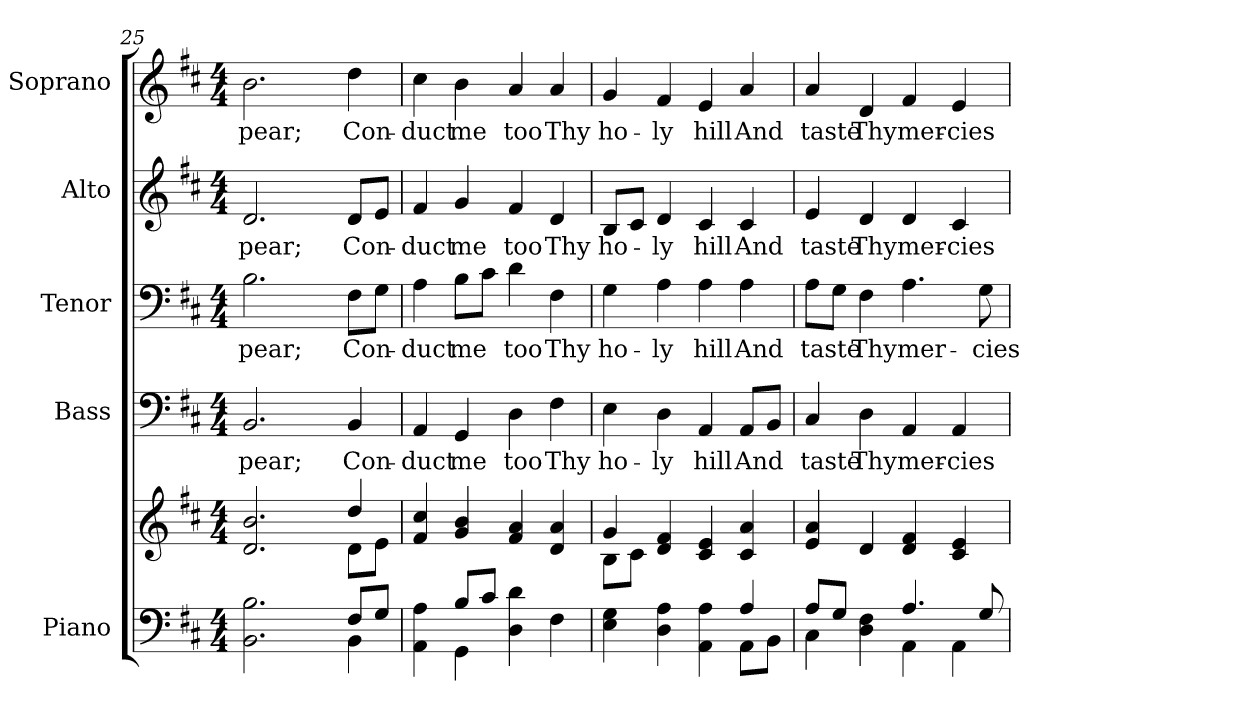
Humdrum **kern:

**kern	**kern	**kern	**text	**kern	**text	**kern	**text	**kern	**text
*part5	*part5	*part4	*part4	*part3	*part3	*part2	*part2	*part1	*part1
*staff6	*staff5	*staff4	*staff4	*staff3	*staff3	*staff2	*staff2	*staff1	*staff1
*I"Piano	*	*I"Bass	*	*I"Tenor	*	*I"Alto	*	*I"Soprano	*
*I'Pno.	*	*I'B.	*	*I'T.	*	*I'A.	*	*I'S.	*
!!LO:LB:g=z
*clefF4	*clefG2	*clefF4	*	*clefF4	*	*clefG2	*	*clefG2	*
*k[f#c#]	*k[f#c#]	*k[f#c#]	*	*k[f#c#]	*	*k[f#c#]	*	*k[f#c#]	*
*D:	*D:	*D:	*	*D:	*	*D:	*	*D:	*
*M4/4	*M4/4	*M4/4	*	*M4/4	*	*M4/4	*	*M4/4	*
=25	=25	=25	=25	=25	=25	=25	=25	=25	=25
*^	*^	*	*	*	*	*	*	*	*
!	!	!	!	!	!LO:LY:b:color=#000000	!	!	!	!	!	!
!	!	!	!	!	!	!	!LO:LY:b:color=#000000	!	!	!	!
!	!	!	!	!	!	!	!	!	!LO:LY:b:color=#000000	!	!
!	!	!	!	!	!	!	!	!	!	!	!LO:LY:b:color=#000000
2.BBi\ 2.Bi	2ryy	2.di/ 2.bi	2ryy	2.BBi/	-pear;	2.Bi\	-pear;	2.di/	-pear;	2.bi\	-pear;
.	4ryy	.	4ryy	.	.	.	.	.	.	.	.
!	!	!	!	!	!LO:LY:b:color=#000000	!	!	!	!	!	!
!	!	!	!	!	!	!	!LO:LY:b:color=#000000	!	!	!	!
!	!	!	!	!	!	!	!	!	!LO:LY:b:color=#000000	!	!
!	!	!	!	!	!	!	!	!	!	!	!LO:LY:b:color=#000000
8F#i/L	4BBi\	4ddi/	8di\L	4BBi/	Con-	8F#i\L	Con-	8di/L	Con-	4ddi\	Con-
8Gi/J	.	.	8ei\J	.	.	8Gi\J	.	8ei/J	.	.	.
*	*	*v	*v	*	*	*	*	*	*	*	*
=26	=26	=26	=26	=26	=26	=26	=26	=26	=26	=26
*	*	*^	*	*	*	*	*	*	*	*
!	!	!	!	!	!LO:LY:b:color=#000000	!	!	!	!	!	!
*	*	*v	*v	*	*	*	*	*	*	*	*
*	*	*^	*	*	*	*	*	*	*	*
!	!	!	!	!	!	!	!LO:LY:b:color=#000000	!	!	!	!
*	*	*v	*v	*	*	*	*	*	*	*	*
*	*	*^	*	*	*	*	*	*	*	*
!	!	!	!	!	!	!	!	!	!LO:LY:b:color=#000000	!	!
*	*	*v	*v	*	*	*	*	*	*	*	*
*	*	*^	*	*	*	*	*	*	*	*
!	!	!	!	!	!	!	!	!	!	!	!LO:LY:b:color=#000000
*	*	*v	*v	*	*	*	*	*	*	*	*
4AAi\ 4Ai	4ryy	4f#i/ 4cc#i	4AAi/	-duct	4Ai\	-duct	4f#i/	-duct	4cc#i\	-duct
!	!	!	!	!LO:LY:b:color=#000000	!	!	!	!	!	!
!	!	!	!	!	!	!LO:LY:b:color=#000000	!	!	!	!
!	!	!	!	!	!	!	!	!LO:LY:b:color=#000000	!	!
!	!	!	!	!	!	!	!	!	!	!LO:LY:b:color=#000000
8Bi/L	4GGi\	4gi/ 4bi	4GGi/	me	8Bi\L	me	4gi/	me	4bi\	me
8c#i/J	.	.	.	.	8c#i\J	.	.	.	.	.
!	!	!	!	!LO:LY:b:color=#000000	!	!	!	!	!	!
!	!	!	!	!	!	!LO:LY:b:color=#000000	!	!	!	!
!	!	!	!	!	!	!	!	!LO:LY:b:color=#000000	!	!
!	!	!	!	!	!	!	!	!	!	!LO:LY:b:color=#000000
4Di\ 4di	2ryy	4f#i/ 4ai	4Di\	too	4di\	too	4f#i/	too	4ai/	too
!	!	!	!	!LO:LY:b:color=#000000	!	!	!	!	!	!
!	!	!	!	!	!	!LO:LY:b:color=#000000	!	!	!	!
!	!	!	!	!	!	!	!	!LO:LY:b:color=#000000	!	!
!	!	!	!	!	!	!	!	!	!	!LO:LY:b:color=#000000
4F#i\	.	4di/ 4ai	4F#i\	Thy	4F#i\	Thy	4di/	Thy	4ai/	Thy
!!LO:PB:g=z
=27	=27	=27	=27	=27	=27	=27	=27	=27	=27	=27
*	*	*^	*	*	*	*	*	*	*	*
!	!	!	!	!	!LO:LY:b:color=#000000	!	!	!	!	!	!
!	!	!	!	!	!	!	!LO:LY:b:color=#000000	!	!	!	!
!	!	!	!	!	!	!	!	!	!LO:LY:b:color=#000000	!	!
!	!	!	!	!	!	!	!	!	!	!	!LO:LY:b:color=#000000
4Ei\ 4Gi	2ryy	4gi/	8Bi\L	4Ei\	ho-	4Gi\	ho-	8Bi/L	ho-	4gi/	ho-
.	.	.	8c#i\J	.	.	.	.	8c#i/J	.	.	.
!	!	!	!	!	!LO:LY:b:color=#000000	!	!	!	!	!	!
!	!	!	!	!	!	!	!LO:LY:b:color=#000000	!	!	!	!
!	!	!	!	!	!	!	!	!	!LO:LY:b:color=#000000	!	!
!	!	!	!	!	!	!	!	!	!	!	!LO:LY:b:color=#000000
4Di\ 4Ai	.	4di/ 4f#i	4ryy	4Di\	-ly	4Ai\	-ly	4di/	-ly	4f#i/	-ly
!	!	!	!	!	!LO:LY:b:color=#000000	!	!	!	!	!	!
!	!	!	!	!	!	!	!LO:LY:b:color=#000000	!	!	!	!
!	!	!	!	!	!	!	!	!	!LO:LY:b:color=#000000	!	!
!	!	!	!	!	!	!	!	!	!	!	!LO:LY:b:color=#000000
4AAi\ 4Ai	4ryy	4c#i/ 4ei	2ryy	4AAi/	hill	4Ai\	hill	4c#i/	hill	4ei/	hill
!	!	!	!	!	!LO:LY:b:color=#000000	!	!	!	!	!	!
!	!	!	!	!	!	!	!LO:LY:b:color=#000000	!	!	!	!
!	!	!	!	!	!	!	!	!	!LO:LY:b:color=#000000	!	!
!	!	!	!	!	!	!	!	!	!	!	!LO:LY:b:color=#000000
4Ai/	8AAi\L	4c#i/ 4ai	.	8AAi/L	And	4Ai\	And	4c#i/	And	4ai/	And
.	8BBi\J	.	.	8BBi/J	.	.	.	.	.	.	.
*	*	*v	*v	*	*	*	*	*	*	*	*
=28	=28	=28	=28	=28	=28	=28	=28	=28	=28	=28
!	!	!	!	!LO:LY:b:color=#000000	!	!	!	!	!	!
!	!	!	!	!	!	!LO:LY:b:color=#000000	!	!	!	!
!	!	!	!	!	!	!	!	!LO:LY:b:color=#000000	!	!
!	!	!	!	!	!	!	!	!	!	!LO:LY:b:color=#000000
8Ai/L	4C#i\	4ei/ 4ai	4C#i/	taste	8Ai\L	taste	4ei/	taste	4ai/	taste
8Gi/J	.	.	.	.	8Gi\J	.	.	.	.	.
!	!	!	!	!LO:LY:b:color=#000000	!	!	!	!	!	!
!	!	!	!	!	!	!LO:LY:b:color=#000000	!	!	!	!
!	!	!	!	!	!	!	!	!LO:LY:b:color=#000000	!	!
!	!	!	!	!	!	!	!	!	!	!LO:LY:b:color=#000000
4Di\ 4F#i	4ryy	4di/	4Di\	Thy	4F#i\	Thy	4di/	Thy	4di/	Thy
!	!	!	!	!LO:LY:b:color=#000000	!	!	!	!	!	!
!	!	!	!	!	!	!LO:LY:b:color=#000000	!	!	!	!
!	!	!	!	!	!	!	!	!LO:LY:b:color=#000000	!	!
!	!	!	!	!	!	!	!	!	!	!LO:LY:b:color=#000000
4.Ai/	4AAi\	4di/ 4f#i	4AAi/	mer-	4.Ai\	mer-	4di/	mer-	4f#i/	mer-
!	!	!	!	!LO:LY:b:color=#000000	!	!	!	!	!	!
!	!	!	!	!	!	!	!	!LO:LY:b:color=#000000	!	!
!	!	!	!	!	!	!	!	!	!	!LO:LY:b:color=#000000
.	4AAi\	4c#i/ 4ei	4AAi/	-cies	.	.	4c#i/	-cies	4ei/	-cies
!	!	!	!	!	!	!LO:LY:b:color=#000000	!	!	!	!
8Gi/	.	.	.	.	8Gi\	-cies	.	.	.	.
*v	*v	*	*	*	*	*	*	*	*	*
=	=	=	=	=	=	=	=	=	=
*-	*-	*-	*-	*-	*-	*-	*-	*-	*-
